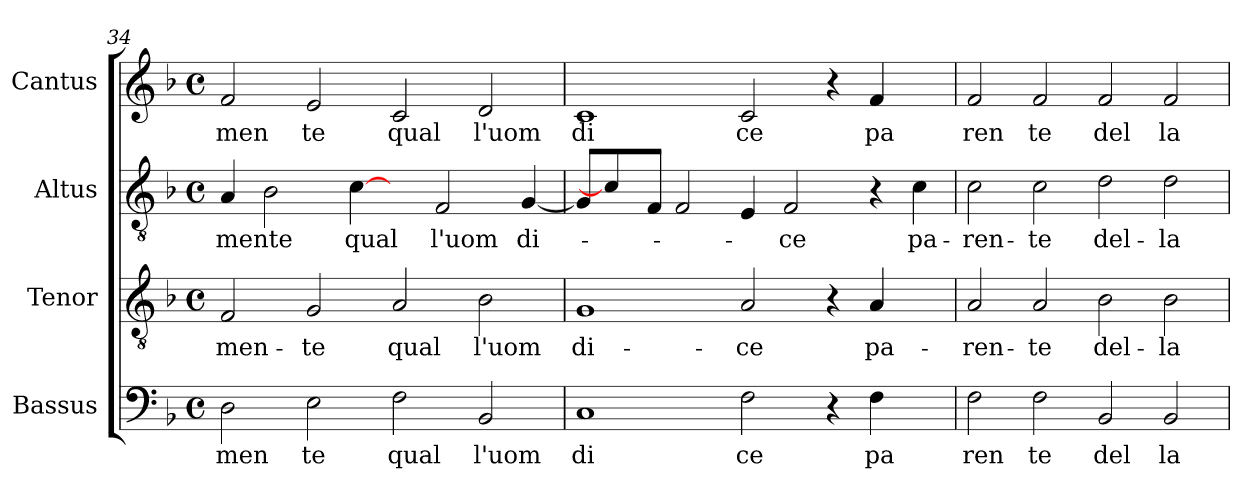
**kern	**text	**kern	**text	**kern	**text	**kern	**text
*part4	*part4	*part3	*part3	*part2	*part2	*part1	*part1
*staff4	*staff4	*staff3	*staff3	*staff2	*staff2	*staff1	*staff1
*I"Bassus	*	*I"Tenor	*	*I"Altus	*	*I"Cantus	*
!!LO:LB:g=z
*clefF4	*	*clefGv2	*	*clefGv2	*	*clefG2	*
*k[b-]	*	*k[b-]	*	*k[b-]	*	*k[b-]	*
*F:	*	*F:	*	*F:	*	*F:	*
*M4/4	*	*M4/4	*	*M4/4	*	*M4/4	*
*met(c)	*	*met(c)	*	*met(c)	*	*met(c)	*
=34	=34	=34	=34	=34	=34	=34	=34
!	!LO:LY:b:cj	!	!LO:LY:b:cj	!	!LO:LY:b:cj	!	!LO:LY:b:cj
2D\	-men	2F/	-men-	4A/	mente	2f/	men
.	.	.	.	2B-\	.	.	.
!	!LO:LY:b:cj	!	!LO:LY:b:cj	!	!	!	!LO:LY:b:cj
2E\	te	2G/	-te	.	.	2e/	te
!	!	!	!	!	!LO:LY:b:cj	!	!
.	.	.	.	[4c\	qual	.	.
!	!LO:LY:b:cj	!	!LO:LY:b:cj	!	!	!	!LO:LY:b:cj
2F\	qual	2A/	qual	4ryy	.	2c/	qual
!	!	!	!	!	!LO:LY:b:cj	!	!
.	.	.	.	2F/	l'uom	.	.
!	!LO:LY:b:cj	!	!LO:LY:b:cj	!	!	!	!LO:LY:b:cj
2BB-/	l'uom	2B-\	l'uom	.	.	2d/	l'uom
!	!	!	!	!	!LO:LY:b:cj	!	!
.	.	.	.	[<4G/	di-	.	.
=35	=35	=35	=35	=35	=35	=35	=35
!	!LO:LY:b:cj	!	!LO:LY:b:cj	!	!	!	!LO:LY:b:cj
1C	di	1G	di-	8G/L]	.	1c	di
.	.	.	.	4c\]	.	.	.
.	.	.	.	8F/J	.	.	.
.	.	.	.	2F/	.	.	.
!	!LO:LY:b:cj	!	!LO:LY:b:cj	!	!	!	!LO:LY:b:cj
2F\	ce	2A/	-ce	4E/	.	2c/	ce
!	!	!	!	!	!LO:LY:b:cj	!	!
.	.	.	.	2F/	-ce	.	.
4r	.	4r	.	.	.	4r	.
!	!LO:LY:b:cj	!	!LO:LY:b:cj	!	!	!	!LO:LY:b:cj
4F\	pa	4A/	pa-	4r	.	4f/	pa
!	!	!	!	!	!LO:LY:b:cj	!	!
4ryy	.	4ryy	.	4c\	pa-	4ryy	.
=36	=36	=36	=36	=36	=36	=36	=36
!	!LO:LY:b:cj	!	!LO:LY:b:cj	!	!LO:LY:b:cj	!	!LO:LY:b:cj
2F\	ren	2A/	-ren-	2c\	-ren-	2f/	ren
!	!LO:LY:b:cj	!	!LO:LY:b:cj	!	!LO:LY:b:cj	!	!LO:LY:b:cj
2F\	te	2A/	-te	2c\	-te	2f/	te
!	!LO:LY:b:cj	!	!LO:LY:b:cj	!	!LO:LY:b:cj	!	!LO:LY:b:cj
2BB-/	del	2B-\	del-	2d\	del-	2f/	del
!	!LO:LY:b:cj	!	!LO:LY:b:cj	!	!LO:LY:b:cj	!	!LO:LY:b:cj
2BB-/	la	2B-\	-la	2d\	-la	2f/	la
=	=	=	=	=	=	=	=
*-	*-	*-	*-	*-	*-	*-	*-
